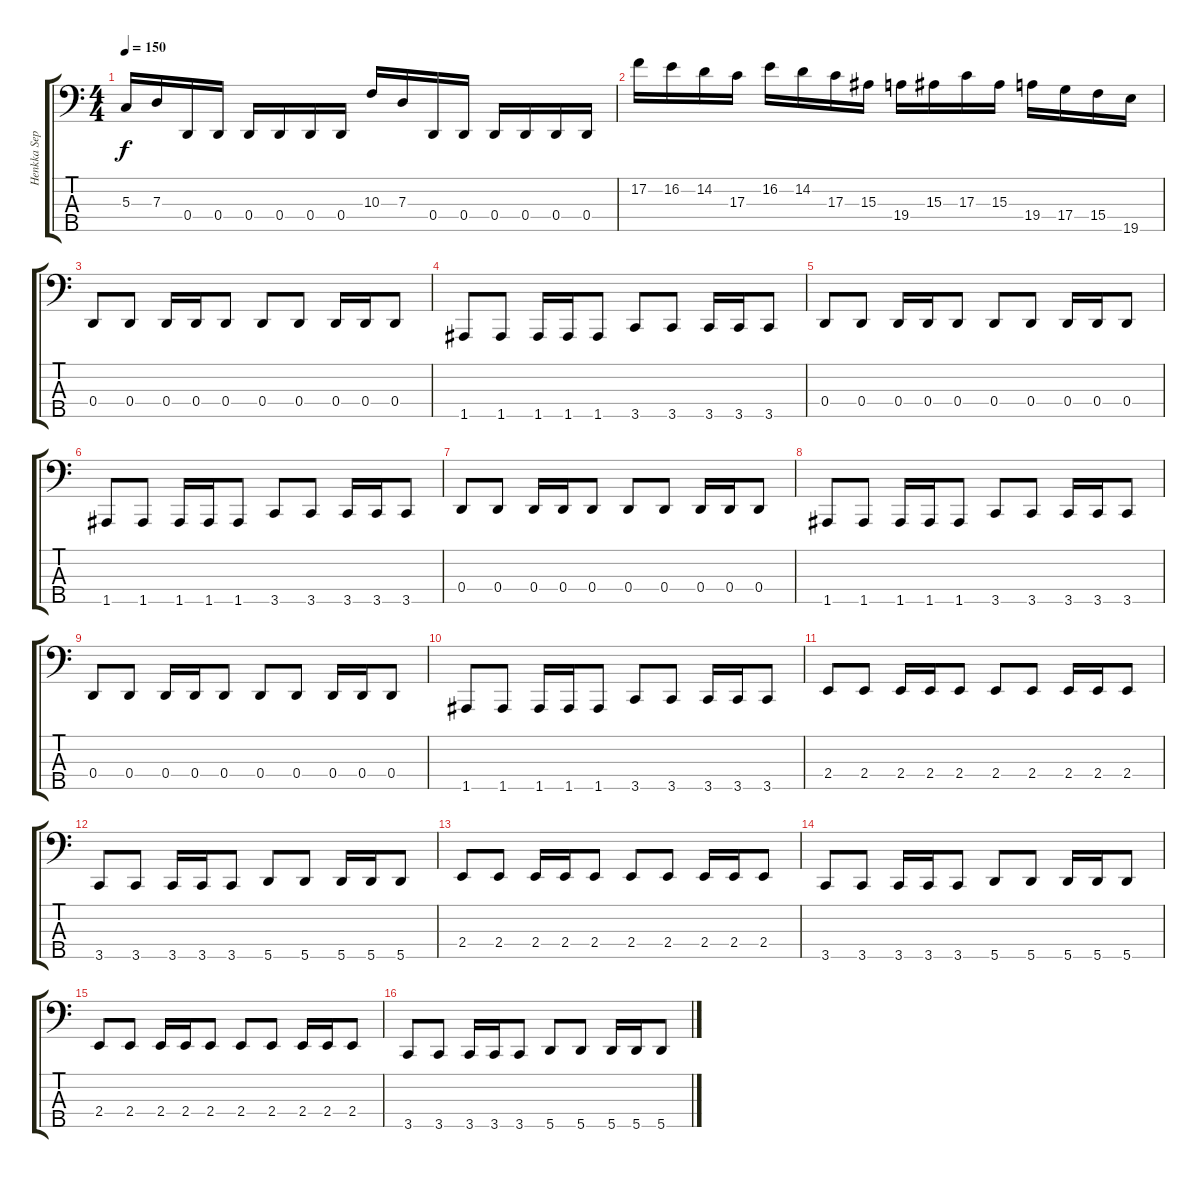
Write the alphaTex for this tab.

\track ("Henkka Seppälä" "Henkka Sep") {instrument electricbasspick}
\staff {score tabs}
\tuning (F2 C2 G1 D1 A0) {hide}
\ts (4 4)
\tempo 150
\clef f4
\ks c
5.3.16{dy f} 7.3.16 0.4.16 0.4.16 0.4.16 0.4.16 0.4.16 0.4.16 10.3.16 7.3.16 0.4.16 0.4.16 0.4.16 0.4.16 0.4.16 0.4.16 |
17.2.16 16.2.16 14.2.16 17.3.16 16.2.16 14.2.16 17.3.16 15.3.16 19.4.16 15.3.16 17.3.16 15.3.16 19.4.16 17.4.16 15.4.16 19.5.16 |
0.4.8 0.4.8 0.4.16 0.4.16 0.4.8 0.4.8 0.4.8 0.4.16 0.4.16 0.4.8 |
1.5.8 1.5.8 1.5.16 1.5.16 1.5.8 3.5.8 3.5.8 3.5.16 3.5.16 3.5.8 |
0.4.8 0.4.8 0.4.16 0.4.16 0.4.8 0.4.8 0.4.8 0.4.16 0.4.16 0.4.8 |
1.5.8 1.5.8 1.5.16 1.5.16 1.5.8 3.5.8 3.5.8 3.5.16 3.5.16 3.5.8 |
0.4.8 0.4.8 0.4.16 0.4.16 0.4.8 0.4.8 0.4.8 0.4.16 0.4.16 0.4.8 |
1.5.8 1.5.8 1.5.16 1.5.16 1.5.8 3.5.8 3.5.8 3.5.16 3.5.16 3.5.8 |
0.4.8 0.4.8 0.4.16 0.4.16 0.4.8 0.4.8 0.4.8 0.4.16 0.4.16 0.4.8 |
1.5.8 1.5.8 1.5.16 1.5.16 1.5.8 3.5.8 3.5.8 3.5.16 3.5.16 3.5.8 |
2.4.8 2.4.8 2.4.16 2.4.16 2.4.8 2.4.8 2.4.8 2.4.16 2.4.16 2.4.8 |
3.5.8 3.5.8 3.5.16 3.5.16 3.5.8 5.5.8 5.5.8 5.5.16 5.5.16 5.5.8 |
2.4.8 2.4.8 2.4.16 2.4.16 2.4.8 2.4.8 2.4.8 2.4.16 2.4.16 2.4.8 |
3.5.8 3.5.8 3.5.16 3.5.16 3.5.8 5.5.8 5.5.8 5.5.16 5.5.16 5.5.8 |
2.4.8 2.4.8 2.4.16 2.4.16 2.4.8 2.4.8 2.4.8 2.4.16 2.4.16 2.4.8 |
3.5.8 3.5.8 3.5.16 3.5.16 3.5.8 5.5.8 5.5.8 5.5.16 5.5.16 5.5.8
